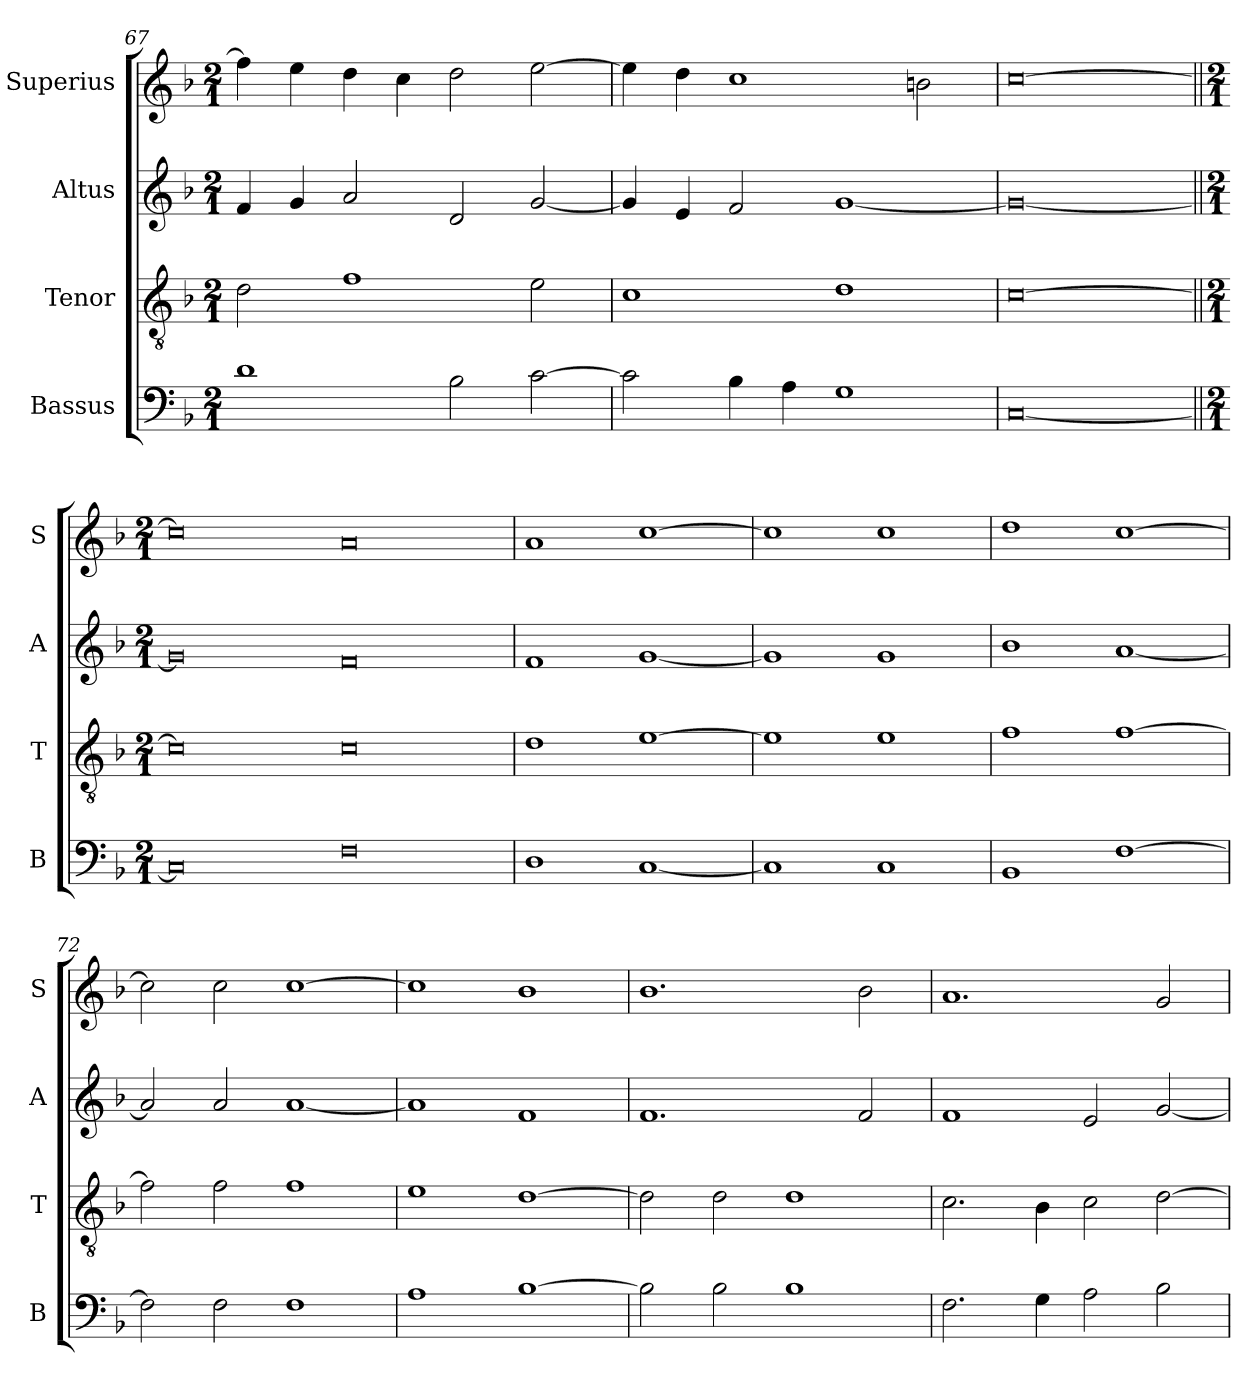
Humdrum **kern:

**kern	**kern	**kern	**kern
*part4	*part3	*part2	*part1
*staff4	*staff3	*staff2	*staff1
*I"Bassus	*I"Tenor	*I"Altus	*I"Superius
*I'B	*I'T	*I'A	*I'S
*clefF4	*clefGv2	*clefG2	*clefG2
*k[b-]	*k[b-]	*k[b-]	*k[b-]
*F:	*F:	*F:	*F:
*M2/1	*M2/1	*M2/1	*M2/1
=67	=67	=67	=67
1d	2d	4f	4ff]
.	.	4g	4ee
.	1f	2a	4dd
.	.	.	4cc
2B-	.	2d	2dd
[2c	2e	[2g	[2ee
=68	=68	=68	=68
2c]	1c	4g]	4ee]
.	.	4e	4dd
4B-	.	2f	1cc
4A	.	.	.
1G	1d	[1g	.
.	.	.	2bn
=	=	=	=
[0C	[0c	0g_	[0cc
=||	=||	=||	=||
*M2/1	*M2/1	*M2/1	*M2/1
0C]	0c]	0g]	0cc]
0F	0c	0f	0a
=69	=69	=69	=69
1D	1d	1f	1a
[1C	[1e	[1g	[1cc
=70	=70	=70	=70
1C]	1e]	1g]	1cc]
1C	1e	1g	1cc
=71	=71	=71	=71
1BB-	1f	1b-	1dd
[1F	[1f	[1a	[1cc
=72	=72	=72	=72
2F]	2f]	2a]	2cc]
2F	2f	2a	2cc
1F	1f	[1a	[1cc
=73	=73	=73	=73
1A	1e	1a]	1cc]
[1B-	[1d	1f	1b-
=74	=74	=74	=74
2B-]	2d]	1.f	1.b-
2B-	2d	.	.
1B-	1d	.	.
.	.	2f	2b-
=75	=75	=75	=75
2.F	2.c	1f	1.a
4G	4B-	.	.
2A	2c	2e	.
2B-	[2d	[2g	2g
=	=	=	=
*-	*-	*-	*-
